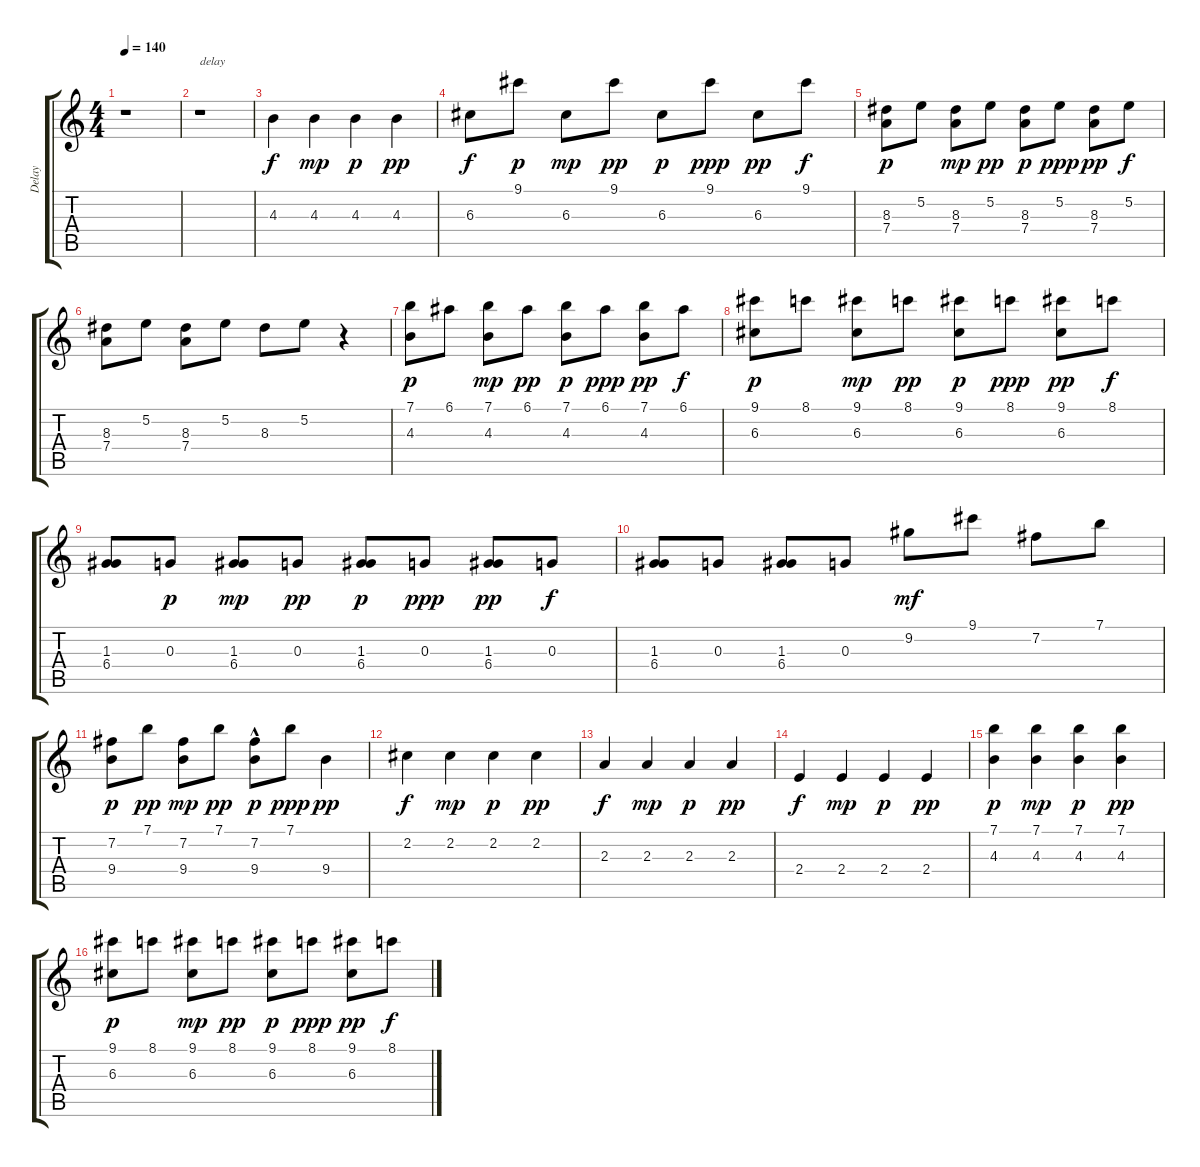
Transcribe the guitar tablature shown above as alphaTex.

\track ("Delay" "Delay") {instrument electricguitarjazz}
\staff {score tabs}
\tuning (E4 B3 G3 D3 A2 E2) {hide}
\ts (4 4)
\tempo 140
\clef g2
\ks c
r.1{dy f instrument electricguitarjazz} |
r.1{txt "delay"} |
4.3.4 4.3.4{dy mp} 4.3.4{dy p} 4.3.4{dy pp} |
6.3.8{dy f} 9.1.8{dy p} 6.3.8{dy mp} 9.1.8{dy pp} 6.3.8{dy p} 9.1.8{dy ppp} 6.3.8{dy pp} 9.1.8{dy f} |
(8.3 7.4).8{dy p} 5.2.8 (8.3 7.4).8{dy mp} 5.2.8{dy pp} (8.3 7.4).8{dy p} 5.2.8{dy ppp} (8.3 7.4).8{dy pp} 5.2.8{dy f} |
(8.3 7.4).8 5.2.8 (8.3 7.4).8 5.2.8 8.3.8 5.2.8 r.4 |
(7.1 4.3).8{dy p} 6.1.8 (7.1 4.3).8{dy mp} 6.1.8{dy pp} (7.1 4.3).8{dy p} 6.1.8{dy ppp} (7.1 4.3).8{dy pp} 6.1.8{dy f} |
(9.1 6.3).8{dy p} 8.1.8 (9.1 6.3).8{dy mp} 8.1.8{dy pp} (9.1 6.3).8{dy p} 8.1.8{dy ppp} (9.1 6.3).8{dy pp} 8.1.8{dy f} |
(1.3 6.4).8 0.3.8{dy p} (1.3 6.4).8{dy mp} 0.3.8{dy pp} (1.3 6.4).8{dy p} 0.3.8{dy ppp} (1.3 6.4).8{dy pp} 0.3.8{dy f} |
(1.3 6.4).8 0.3.8 (1.3 6.4).8 0.3.8 9.2.8{dy mf} 9.1.8 7.2.8 7.1.8 |
(7.2 9.4).8{dy p} 7.1.8{dy pp} (7.2 9.4).8{dy mp} 7.1.8{dy pp} (7.2{hac} 9.4).8{dy p} 7.1.8{dy ppp} 9.4.4{dy pp} |
2.2.4{dy f} 2.2.4{dy mp} 2.2.4{dy p} 2.2.4{dy pp} |
2.3.4{dy f} 2.3.4{dy mp} 2.3.4{dy p} 2.3.4{dy pp} |
2.4.4{dy f} 2.4.4{dy mp} 2.4.4{dy p} 2.4.4{dy pp} |
(7.1 4.3).4{dy p} (7.1 4.3).4{dy mp} (7.1 4.3).4{dy p} (7.1 4.3).4{dy pp} |
(9.1 6.3).8{dy p} 8.1.8 (9.1 6.3).8{dy mp} 8.1.8{dy pp} (9.1 6.3).8{dy p} 8.1.8{dy ppp} (9.1 6.3).8{dy pp} 8.1.8{dy f}
